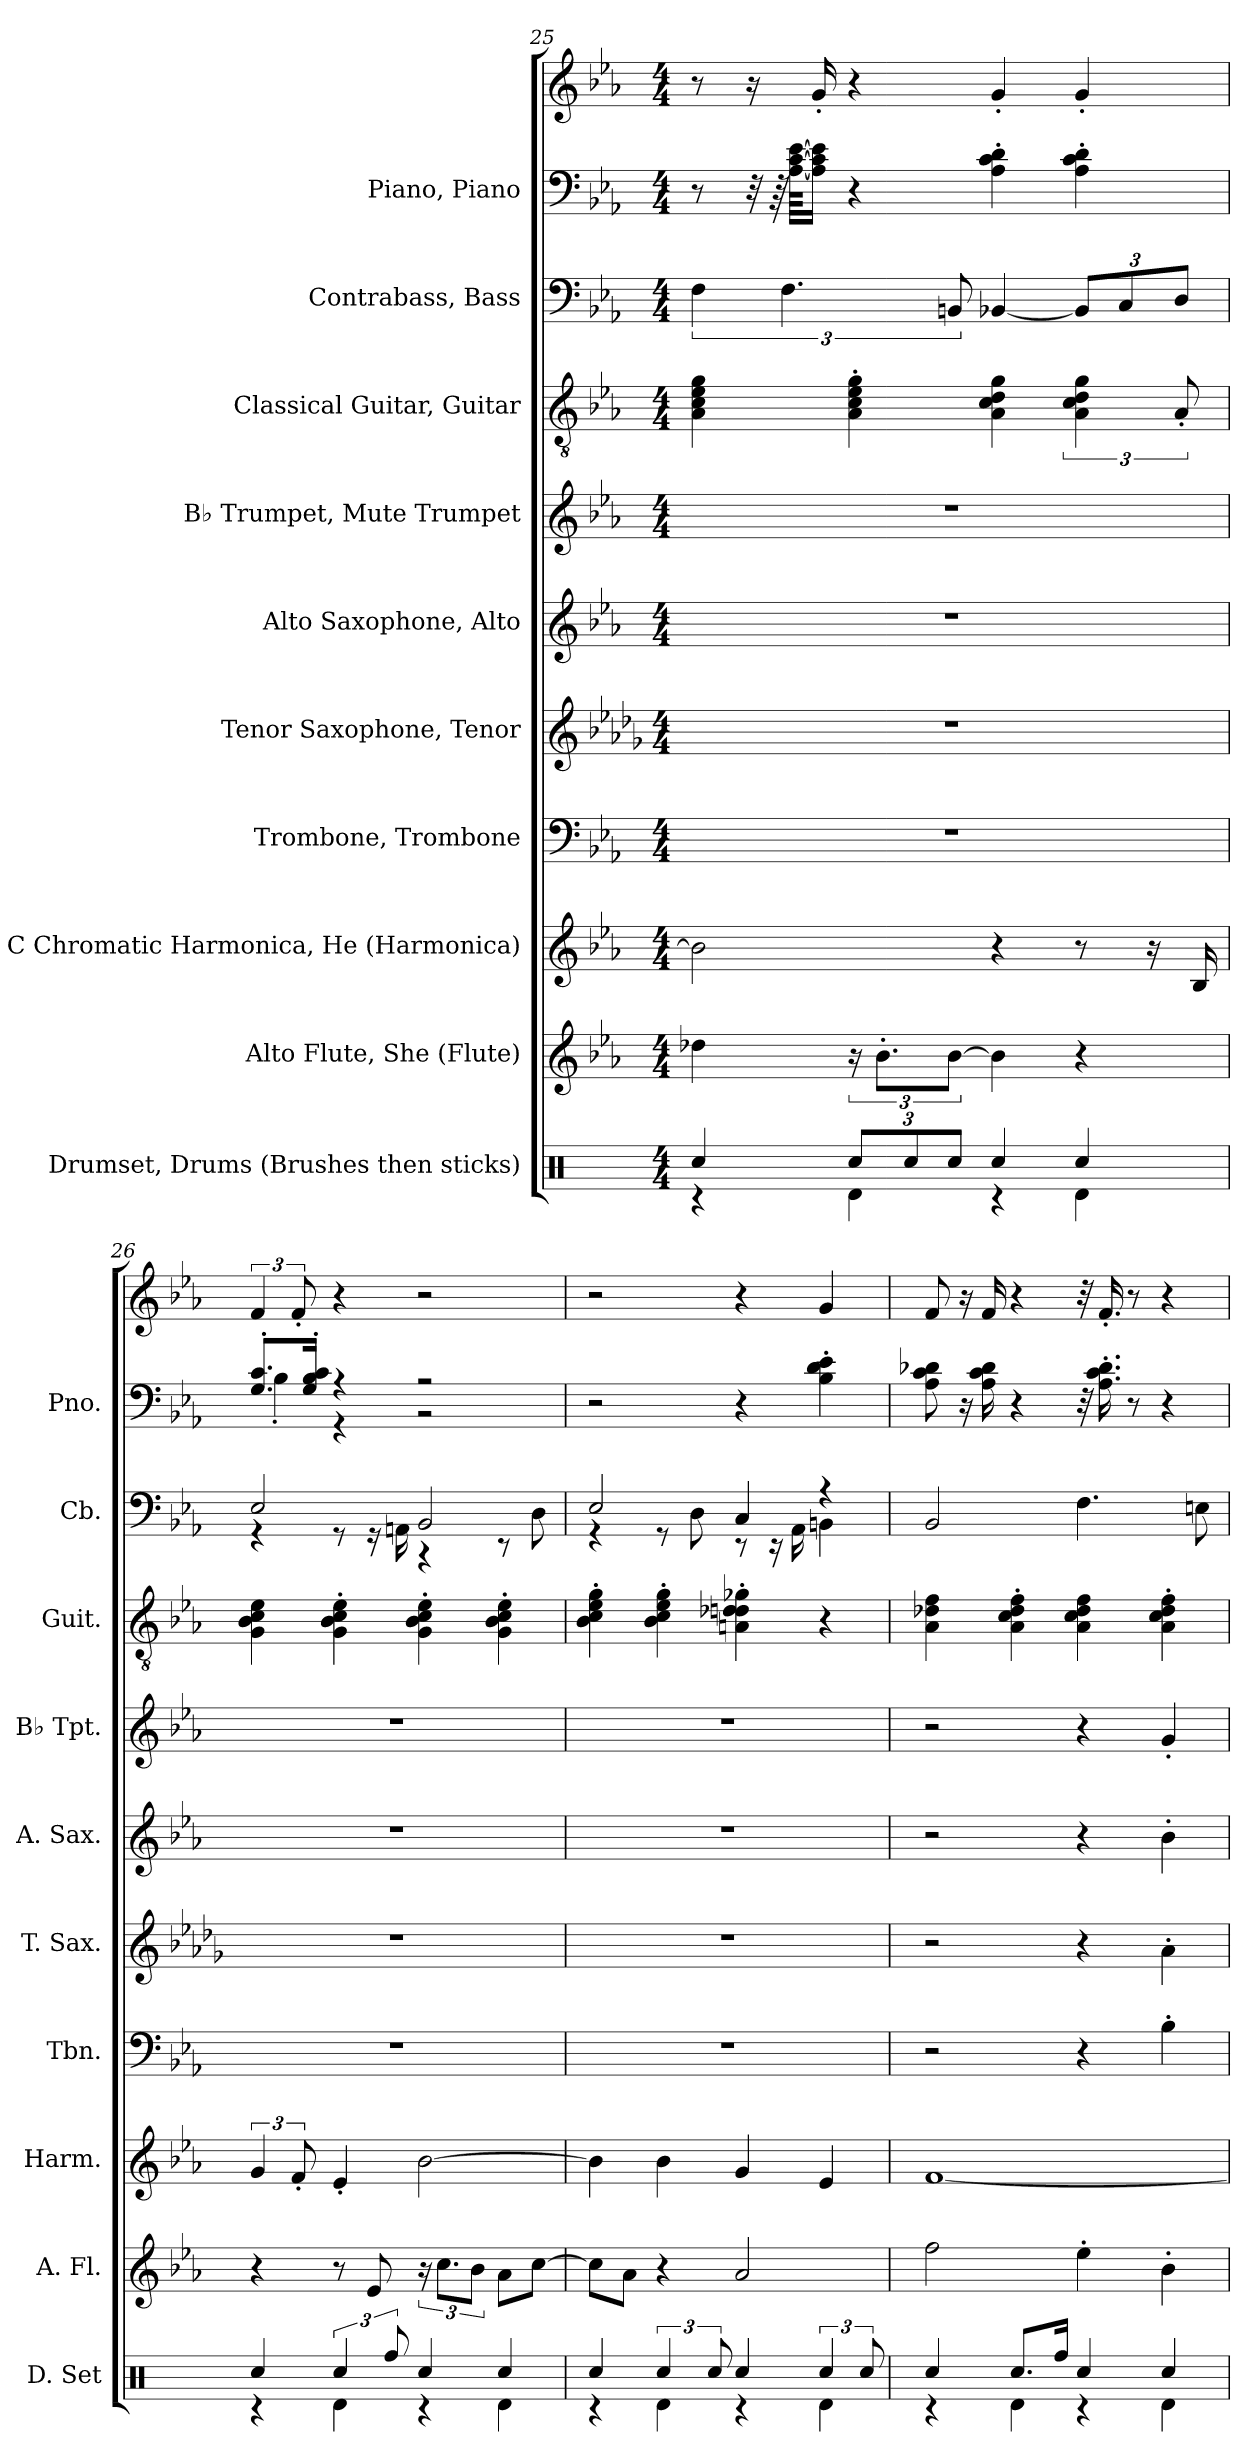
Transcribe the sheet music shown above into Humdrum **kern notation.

**kern	**kern	**kern	**kern	**kern	**kern	**kern	**kern	**kern	**kern	**kern
*part10	*part9	*part8	*part7	*part6	*part5	*part4	*part3	*part2	*part1	*part1
*staff11	*staff10	*staff9	*staff8	*staff7	*staff6	*staff5	*staff4	*staff3	*staff2	*staff1
*I"Drumset, Drums (Brushes then sticks)	*I"Alto Flute, She (Flute)	*I"14 Hole C Chromatic Harmonica, He (Harmonica)	*I"Trombone, Trombone	*I"Tenor Saxophone, Tenor	*I"Alto Saxophone, Alto	*I"B♭ Trumpet, Mute Trumpet	*I"Classical Guitar, Guitar	*I"Contrabass, Bass	*I"Piano, Piano	*
*I'D. Set	*I'A. Fl.	*I'Harm.	*I'Tbn.	*I'T. Sax.	*I'A. Sax.	*I'B♭ Tpt.	*I'Guit.	*I'Cb.	*I'Pno.	*
!!LO:PB:g=z
*clefX	*clefG2	*clefG2	*clefF4	*clefG2	*clefG2	*clefG2	*clefGv2	*clefF4	*clefF4	*clefG2
*	*ITrd3c5	*	*	*ITrd8c14	*ITrd5c9	*ITrd1c2	*	*ITrd7c12	*	*
*k[]	*k[b-e-]	*k[b-e-a-]	*k[b-e-a-]	*k[b-e-a-d-g-]	*k[b-e-a-d-g-c-]	*k[b-e-a-d-g-]	*k[b-e-a-]	*k[b-e-a-]	*k[b-e-a-]	*k[b-e-a-]
*M4/4	*M4/4	*M4/4	*M4/4	*M4/4	*M4/4	*M4/4	*M4/4	*M4/4	*M4/4	*M4/4
=25	=25	=25	=25	=25	=25	=25	=25	=25	=25	=25
*^	*	*	*	*	*	*	*	*	*	*
4Rcc/	4r	4a-X\	2b-\]	1r	1r	1r	1r	4A-\ 4c\ 4e-\ 4g\	6FF\	8r	8r
.	.	.	.	.	.	.	.	.	.	32r	16r
.	.	.	.	.	.	.	.	.	.	64r	.
.	.	.	.	.	.	.	.	.	6.FF\	.	.
.	.	.	.	.	.	.	.	.	.	[64A-\ [64c\ [64e-\KKLL	.
.	.	.	.	.	.	.	.	.	.	16A-\] 16c\] 16e-\]JJ	16g'/
*Xbrackettup	*	*	*	*	*	*	*	*	*	*	*
12Rcc/L	4Rd\	24r	.	.	.	.	.	4A-\' 4c\' 4e-\' 4g\'	.	4r	4r
.	.	12.f'\L	.	.	.	.	.	.	.	.	.
12Rcc/	.	.	.	.	.	.	.	.	.	.	.
12Rcc/J	.	[12f\J	.	.	.	.	.	.	12BBBn/	.	.
4Rcc/	4r	4f\]	4r	.	.	.	.	4A-\ 4c\ 4d\ 4g\	[4BBB-X/	4A-\' 4c\' 4d\'	4g'/
*	*	*	*	*	*	*	*	*	*Xbrackettup	*	*
4Rcc/	4Rd\	4r	8r	.	.	.	.	6A-\ 6c\ 6d\ 6g\	12BBB-/L]	4A-\' 4c\' 4d\'	4g'/
.	.	.	.	.	.	.	.	.	12CC/	.	.
.	.	.	16r	.	.	.	.	.	.	.	.
.	.	.	.	.	.	.	.	12A-'/	12DD/J	.	.
.	.	.	16B-/	.	.	.	.	.	.	.	.
=26	=26	=26	=26	=26	=26	=26	=26	=26	=26	=26	=26
*	*	*	*	*	*	*	*	*	*^	*^	*
4Rcc/	4r	4r	6g/	1r	1r	1r	1r	4G\ 4B-\ 4c\ 4e-\	2EE-/	4r	8.G/' 8.c/'L	4B-'\	6f/
.	.	.	12f'/	.	.	.	.	.	.	.	.	.	12f'/
.	.	.	.	.	.	.	.	.	.	.	16G/' 16B-/' 16c/'Jk	.	.
*brackettup	*	*	*	*	*	*	*	*	*	*	*	*	*
6Rcc/	4Rd\	8r	4e-'/	.	.	.	.	4G\' 4B-\' 4c\' 4e-\'	.	8r	4r	4r	4r
.	.	8B-/	.	.	.	.	.	.	.	16r	.	.	.
12Rff/	.	.	.	.	.	.	.	.	.	.	.	.	.
.	.	.	.	.	.	.	.	.	.	16AAAn\	.	.	.
4Rcc/	4r	24r	[2b-\	.	.	.	.	4G\' 4B-\' 4c\' 4e-\'	2BBB-/	4r	2r	2r	2r
.	.	12.g\L	.	.	.	.	.	.	.	.	.	.	.
.	.	12f\J	.	.	.	.	.	.	.	.	.	.	.
4Rcc/	4Rd\	8e-\L	.	.	.	.	.	4G\' 4B-\' 4c\' 4e-\'	.	8r	.	.	.
.	.	[8g\J	.	.	.	.	.	.	.	8DD\	.	.	.
*	*	*	*	*	*	*	*	*	*	*	*v	*v	*
!!LO:PB:g=z
=27	=27	=27	=27	=27	=27	=27	=27	=27	=27	=27	=27	=27
4Rcc/	4r	8g\L]	4b-\]	1r	1r	1r	1r	4B-\' 4c\' 4e-\' 4g\'	2EE-/	4r	2r	2r
.	.	8e-\J	.	.	.	.	.	.	.	.	.	.
6Rcc/	4Rd\	4r	4b-\	.	.	.	.	4B-\' 4c\' 4e-\' 4g\'	.	8r	.	.
.	.	.	.	.	.	.	.	.	.	8DD\	.	.
12Rcc/	.	.	.	.	.	.	.	.	.	.	.	.
4Rcc/	4r	2e-/	4g/	.	.	.	.	4An\' 4d-X\' 4dn\' 4g-X\'	4CC/	8r	4r	4r
.	.	.	.	.	.	.	.	.	.	16r	.	.
.	.	.	.	.	.	.	.	.	.	16AAA-\	.	.
6Rcc/	4Rd\	.	4e-/	.	.	.	.	4r	4r	4BBBn\	4B-\' 4d\' 4e-\'	4g/
12Rcc/	.	.	.	.	.	.	.	.	.	.	.	.
*	*	*	*	*	*	*	*	*	*v	*v	*	*
=28	=28	=28	=28	=28	=28	=28	=28	=28	=28	=28	=28
4Rcc/	4r	2cc\	[1f	2r	2r	2r	2r	4A-\ 4d-X\ 4f\	2BBB-/	8A-\ 8c\ 8d-X\	8f/
.	.	.	.	.	.	.	.	.	.	16r	16r
.	.	.	.	.	.	.	.	.	.	16A-\ 16c\ 16d-\	16f/
8.Rcc/L	4Rd\	.	.	.	.	.	.	4A-\' 4c\' 4d-\' 4f\'	.	4r	4r
16Rff/Jk	.	.	.	.	.	.	.	.	.	.	.
4Rcc/	4r	4b-'\	.	4r	4r	4r	4r	4A-\ 4c\ 4d-\ 4f\	4.FF\	32r	32r
.	.	.	.	.	.	.	.	.	.	16.A-\' 16.c\' 16.d-\'	16.f'/
.	.	.	.	.	.	.	.	.	.	8r	8r
4Rcc/	4Rd\	4f'\	.	4B-'\	4A-'\	4d-'\	4f'/	4A-\' 4c\' 4d-\' 4f\'	.	4r	4r
.	.	.	.	.	.	.	.	.	8EEn\	.	.
*v	*v	*	*	*	*	*	*	*	*	*	*
=	=	=	=	=	=	=	=	=	=	=
*-	*-	*-	*-	*-	*-	*-	*-	*-	*-	*-
